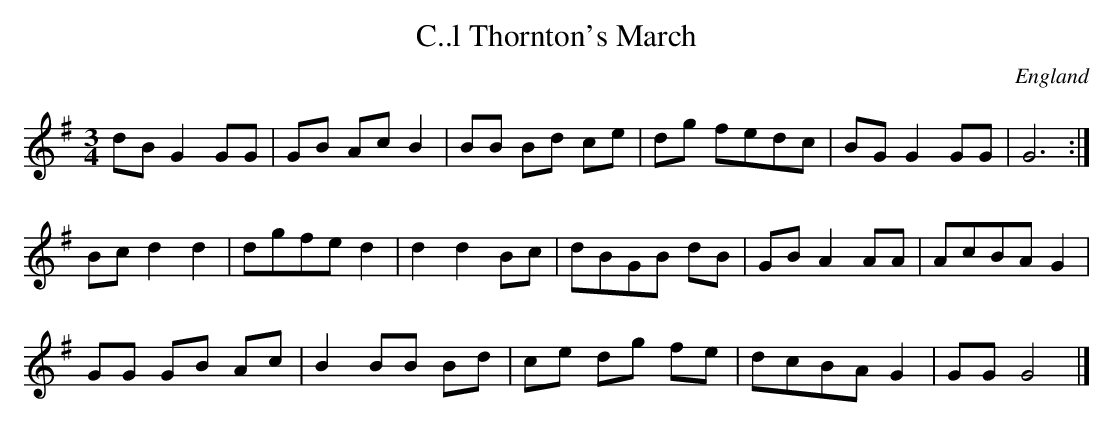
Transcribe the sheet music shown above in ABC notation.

X:1
T:C..l Thornton's March
L:1/8
M:3/4
O:England
K:G
dB G2 GG | GB Ac B2 | BB Bd ce | dg fedc | BG G2 GG | G6 :|
Bc d2 d2 | dgfe  d2 | d2 d2 Bc | dBGB dB | GB A2 AA | AcBA G2 |
GG GB Ac | B2 BB Bd | ce dg fe | dcBA G2 | GG G4 |]
